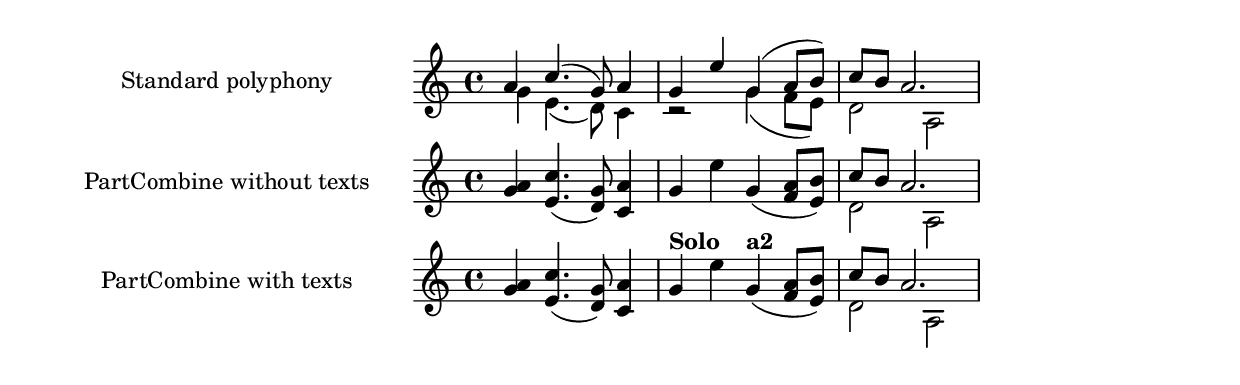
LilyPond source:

%% Do not edit this file; it is auto-generated from LSR http://lsr.dsi.unimi.it
%% This file is in the public domain.
\version "2.11.38"

\header {
  lsrtags = "simultaneous-notes, text"
 texidoc = "
The part combiner tool ( @code{\\partcombine} command ) allows you to
combine different parts on the same staff. Text directions such as
\"solo\" or \"a2\" are added by default; to remove them, simply set the
property @code{printPartCombineTexts} to \"false\". For vocal scores
(hymns), there is no need to add \"solo\"/\"a2\" texts, so they should
be switched off. However, you'd better not use it if there are any
solos, as they won't be indicated. In such cases, you may simply want
to use standard LilyPond polyphony. This snippet presents the three
ways two parts can be printed on a same staff: standard polyphony,
@code{\\partcombine} whitout texts, and @code{\\partcombine} with texts.



" }
% begin verbatim
musicUp = \relative c'' {
  \time 4/4
  a4 c4.( g8) a4 |
  g4 e' g,( a8 b) |
  c b a2.
}

musicDown = \relative c'' {
  g4 e4.( d8) c4 |
  r2 g'4( f8 e) |
  d2 \stemDown a
}

\score {
  <<
    <<
    \new Staff {
      \set Staff.instrumentName = "Standard polyphony  "
      << \musicUp  \\ \musicDown >>
    }
    \new Staff \with { printPartCombineTexts = ##f } {
      \set Staff.instrumentName = "PartCombine without texts  "
      \partcombine \musicUp \musicDown
    }
    \new Staff {
      \set Staff.instrumentName = "PartCombine with texts  "
      \partcombine \musicUp \musicDown
    }
    >>
  >>
  \layout {
    indent = 6.0\cm
    \context {
      \Score
      \override SystemStartBar #'collapse-height = #30
    }
  }
}
